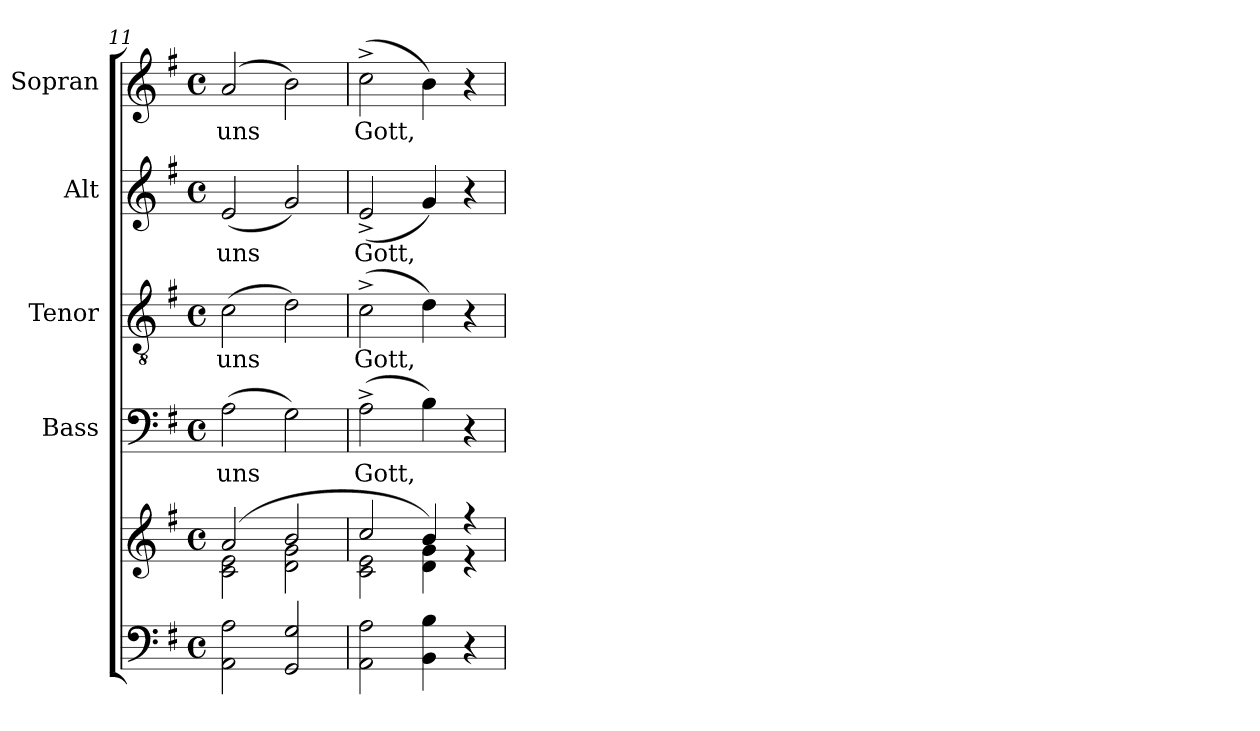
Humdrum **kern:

**kern	**kern	**kern	**text	**kern	**text	**kern	**text	**kern	**text
*part5	*part5	*part4	*part4	*part3	*part3	*part2	*part2	*part1	*part1
*staff6	*staff5	*staff4	*staff4	*staff3	*staff3	*staff2	*staff2	*staff1	*staff1
*	*	*I"Bass	*	*I"Tenor	*	*I"Alt	*	*I"Sopran	*
*	*	*I'B.	*	*I'T.	*	*I'A.	*	*I'S.	*
*clefF4	*clefG2	*clefF4	*	*clefGv2	*	*clefG2	*	*clefG2	*
*k[f#]	*k[f#]	*k[f#]	*	*k[f#]	*	*k[f#]	*	*k[f#]	*
*G:	*G:	*G:	*	*G:	*	*G:	*	*G:	*
*M4/4	*M4/4	*M4/4	*	*M4/4	*	*M4/4	*	*M4/4	*
*met(c)	*met(c)	*met(c)	*	*met(c)	*	*met(c)	*	*met(c)	*
=11	=11	=11	=11	=11	=11	=11	=11	=11	=11
*	*^	*	*	*	*	*	*	*	*
!	!	!	!	!LO:LY:b	!	!LO:LY:b	!	!LO:LY:b	!	!LO:LY:b
2AA\ 2A\	(2a/	2c\ 2e\	(>2A\	uns	(>2c\	uns	(<2e/	uns	(2a/	uns
2GG/ 2G/	2b/	2d\ 2g\	2G\)	.	2d\)	.	2g/)	.	2b\)	.
=12	=12	=12	=12	=12	=12	=12	=12	=12	=12	=12
!	!	!	!	!LO:LY:b	!	!LO:LY:b	!	!LO:LY:b	!	!LO:LY:b
2AA\ 2A\	2cc/	2c\ 2e\	(>2A^>\	Gott,	(>2c^>\	Gott,	(<2e^</	Gott,	(>2cc^>\	Gott,
4BB\ 4B\	4b/)	4d\ 4g\	4B\)	.	4d\)	.	4g/)	.	4b\)	.
4r	4r	4r	4r	.	4r	.	4r	.	4r	.
*	*v	*v	*	*	*	*	*	*	*	*
=	=	=	=	=	=	=	=	=	=
*-	*-	*-	*-	*-	*-	*-	*-	*-	*-
